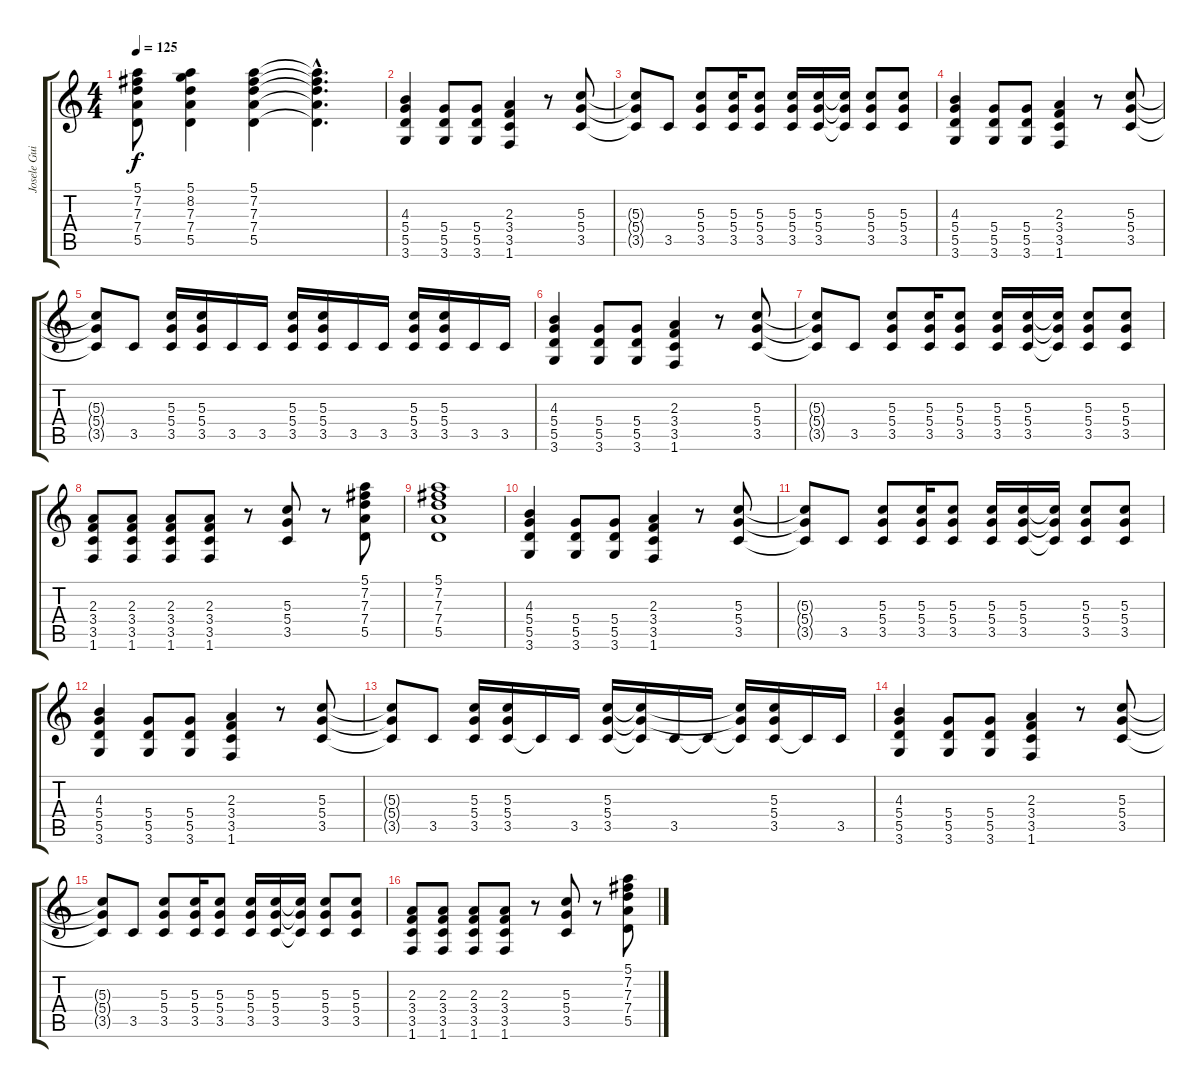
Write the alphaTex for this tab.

\track ("Josele Guitarra" "Josele Gui") {instrument acousticguitarsteel}
\staff {score tabs}
\tuning (E4 B3 G3 D3 A2 E2) {hide}
\ts (4 4)
\tempo 125
\clef g2
\ks c
(5.1{t} 7.2{t} 7.3{t} 7.4{t} 5.5{t}).8{dy f} (5.1 8.2 7.3 7.4 5.5).4 (5.1 7.2 7.3 7.4 5.5).4 (5.1{hac t} 7.2{hac t} 7.3{hac t} 7.4{hac t} 5.5{hac t}).4{d} |
(4.3 5.4 5.5 3.6).4{volume 7} (5.4 5.5 3.6).8 (5.4 5.5 3.6).8 (2.3 3.4 3.5 1.6).4 r.8 (5.3 5.4 3.5).8 |
(5.3{t} 5.4{t} 3.5{t}).8 3.5.8 (5.3 5.4 3.5).8 (5.3 5.4 3.5).16 (5.3 5.4 3.5).8 (5.3 5.4 3.5).16 (5.3 5.4 3.5).16 (5.3{t} 5.4{t} 3.5{t}).16 (5.3 5.4 3.5).8 (5.3 5.4 3.5).8 |
(4.3 5.4 5.5 3.6).4 (5.4 5.5 3.6).8 (5.4 5.5 3.6).8 (2.3 3.4 3.5 1.6).4 r.8 (5.3 5.4 3.5).8 |
(5.3{t} 5.4{t} 3.5{t}).8 3.5.8 (5.3 5.4 3.5).16 (5.3 5.4 3.5).16 3.5.16 3.5.16 (5.3 5.4 3.5).16 (5.3 5.4 3.5).16 3.5.16 3.5.16 (5.3 5.4 3.5).16 (5.3 5.4 3.5).16 3.5.16 3.5.16 |
(4.3 5.4 5.5 3.6).4 (5.4 5.5 3.6).8 (5.4 5.5 3.6).8 (2.3 3.4 3.5 1.6).4 r.8 (5.3 5.4 3.5).8 |
(5.3{t} 5.4{t} 3.5{t}).8 3.5.8 (5.3 5.4 3.5).8 (5.3 5.4 3.5).16 (5.3 5.4 3.5).8 (5.3 5.4 3.5).16 (5.3 5.4 3.5).16 (5.3{t} 5.4{t} 3.5{t}).16 (5.3 5.4 3.5).8 (5.3 5.4 3.5).8 |
(2.3 3.4 3.5 1.6).8{volume 9} (2.3 3.4 3.5 1.6).8 (2.3 3.4 3.5 1.6).8 (2.3 3.4 3.5 1.6).8 r.8 (5.3 5.4 3.5).8 r.8 (5.1 7.2 7.3 7.4 5.5).8 |
(5.1 7.2 7.3 7.4 5.5).1 |
(4.3 5.4 5.5 3.6).4{volume 10} (5.4 5.5 3.6).8 (5.4 5.5 3.6).8 (2.3 3.4 3.5 1.6).4 r.8 (5.3 5.4 3.5).8 |
(5.3{t} 5.4{t} 3.5{t}).8 3.5.8 (5.3 5.4 3.5).8 (5.3 5.4 3.5).16 (5.3 5.4 3.5).8 (5.3 5.4 3.5).16 (5.3 5.4 3.5).16 (5.3{t} 5.4{t} 3.5{t}).16 (5.3 5.4 3.5).8 (5.3 5.4 3.5).8 |
(4.3 5.4 5.5 3.6).4 (5.4 5.5 3.6).8 (5.4 5.5 3.6).8 (2.3 3.4 3.5 1.6).4 r.8 (5.3 5.4 3.5).8 |
(5.3{t} 5.4{t} 3.5{t}).8 3.5.8 (5.3 5.4 3.5).16 (5.3 5.4 3.5).16 3.5{t}.16 3.5.16 (5.3 5.4 3.5).16 (5.3{t} 5.4{t} 3.5{t}).16 3.5.16 3.5{t}.16 (5.3{t} 5.4{t} 3.5{t}).16 (5.3 5.4 3.5).16 3.5{t}.16 3.5.16 |
(4.3 5.4 5.5 3.6).4 (5.4 5.5 3.6).8 (5.4 5.5 3.6).8 (2.3 3.4 3.5 1.6).4 r.8 (5.3 5.4 3.5).8 |
(5.3{t} 5.4{t} 3.5{t}).8 3.5.8 (5.3 5.4 3.5).8 (5.3 5.4 3.5).16 (5.3 5.4 3.5).8 (5.3 5.4 3.5).16 (5.3 5.4 3.5).16 (5.3{t} 5.4{t} 3.5{t}).16 (5.3 5.4 3.5).8 (5.3 5.4 3.5).8 |
(2.3 3.4 3.5 1.6).8{volume 9} (2.3 3.4 3.5 1.6).8 (2.3 3.4 3.5 1.6).8 (2.3 3.4 3.5 1.6).8 r.8 (5.3 5.4 3.5).8 r.8 (5.1 7.2 7.3 7.4 5.5).8
